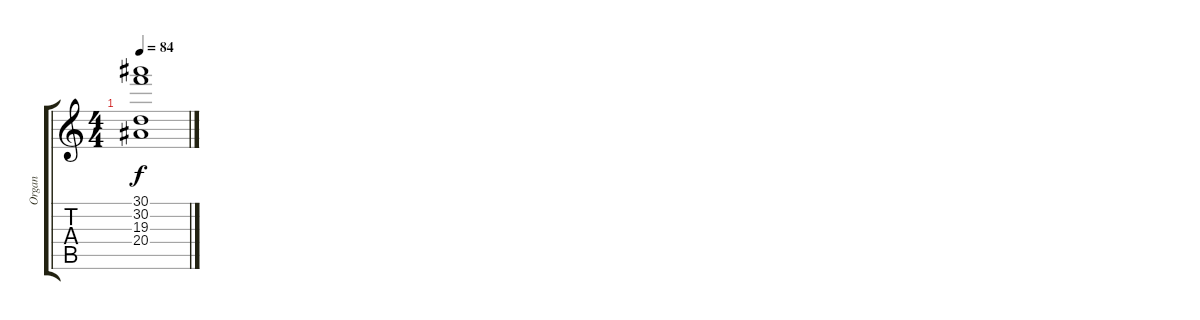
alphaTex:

\track ("Organ" "Organ") {instrument rockorgan}
\staff {score tabs}
\tuning (E4 B3 G3 D3 A2 E2) {hide}
\ts (4 4)
\tempo 84
\clef g2
\ks c
(30.1{t} 30.2{t} 19.3{t} 20.4{t}).1{dy f}
